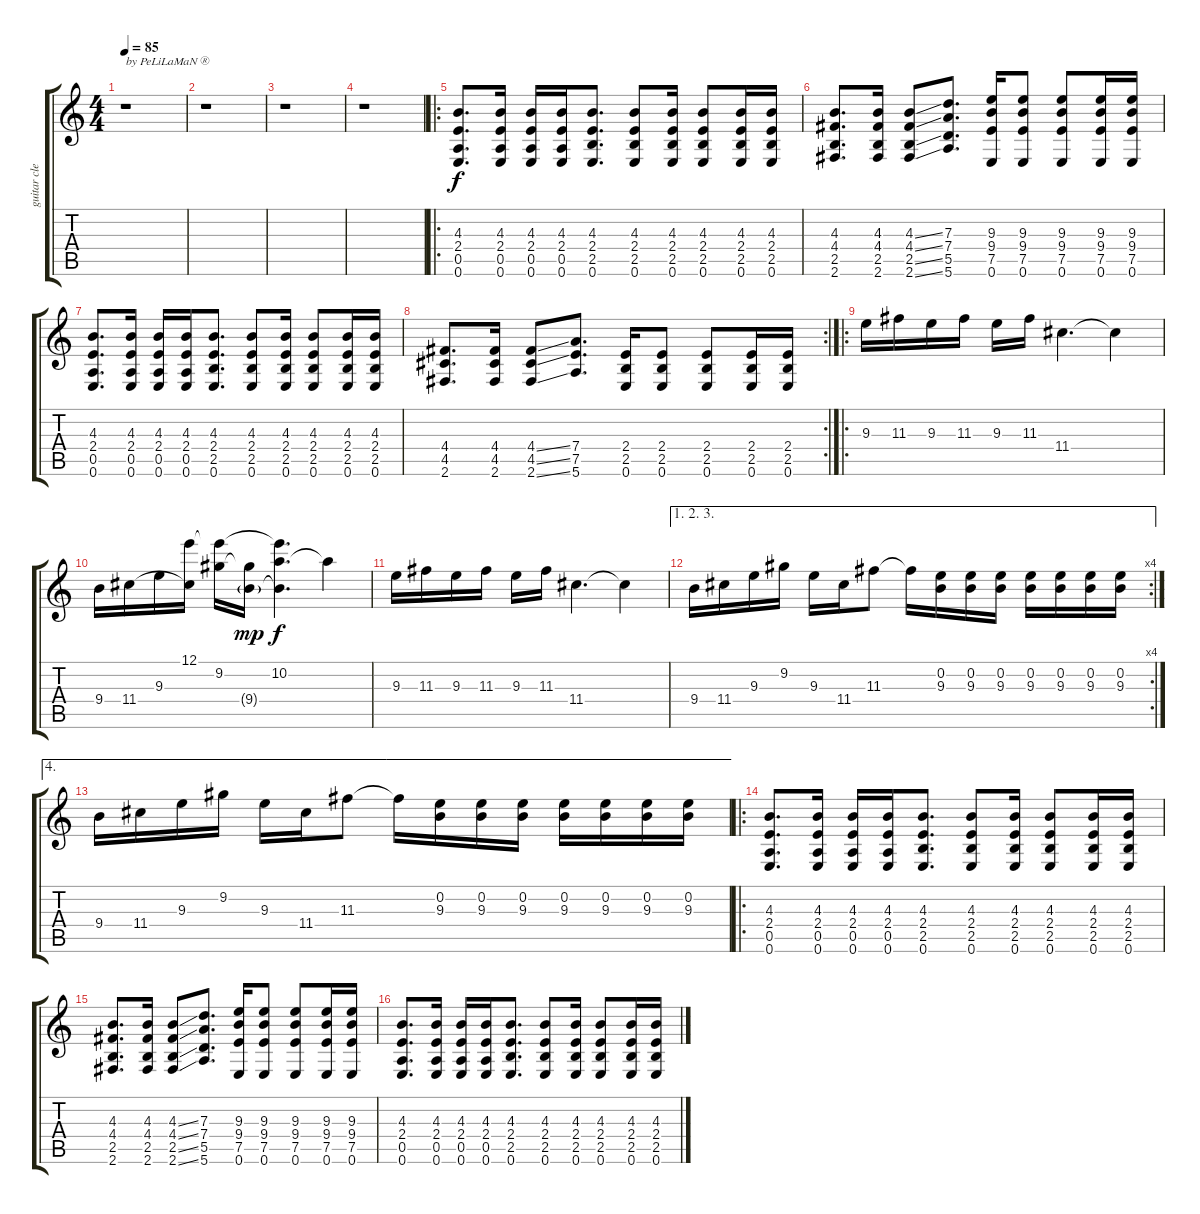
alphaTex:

\track ("guitar clean" "guitar cle") {instrument electricguitarclean}
\staff {score tabs}
\tuning (E4 B3 G3 D3 A2 E2) {hide}
\ts (4 4)
\tempo 85
\clef g2
\ks c
r.1{txt "by PeLiLaMaN ®" dy f instrument electricguitarclean} |
r.1 |
r.1 |
r.1 |
\ro
(4.3 2.4 0.5 0.6).8{d volume 9 instrument distortionguitar} (4.3 2.4 0.5 0.6).16 (4.3 2.4 0.5 0.6).16 (4.3 2.4 0.5 0.6).16 (4.3 2.4 2.5 0.6).8{d} (4.3 2.4 2.5 0.6).8 (4.3 2.4 2.5 0.6).16 (4.3 2.4 2.5 0.6).8 (4.3 2.4 2.5 0.6).16 (4.3 2.4 2.5 0.6).16 |
(4.3 4.4 2.5 2.6).8{d} (4.3 4.4 2.5 2.6).16 (4.3{ss} 4.4{ss} 2.5{ss} 2.6{ss}).8 (7.3 7.4 5.5 5.6).8{d} (9.3 9.4 7.5 0.6).16 (9.3 9.4 7.5 0.6).8 (9.3 9.4 7.5 0.6).8 (9.3 9.4 7.5 0.6).16 (9.3 9.4 7.5 0.6).16 |
(4.3 2.4 0.5 0.6).8{d} (4.3 2.4 0.5 0.6).16 (4.3 2.4 0.5 0.6).16 (4.3 2.4 0.5 0.6).16 (4.3 2.4 2.5 0.6).8{d} (4.3 2.4 2.5 0.6).8 (4.3 2.4 2.5 0.6).16 (4.3 2.4 2.5 0.6).8 (4.3 2.4 2.5 0.6).16 (4.3 2.4 2.5 0.6).16 |
\rc 2
(4.4 4.5 2.6).8{d} (4.4 4.5 2.6).16 (4.4{ss} 4.5{ss} 2.6{ss}).8 (7.4 7.5 5.6).8{d} (2.4 2.5 0.6).16 (2.4 2.5 0.6).8 (2.4 2.5 0.6).8 (2.4 2.5 0.6).16 (2.4 2.5 0.6).16 |
\ro
9.3.16{volume 15 instrument electricguitarclean} 11.3.16 9.3.16 11.3.16 9.3.16 11.3.16 11.4.4{d} 11.4{t}.4 |
9.4.16 11.4.16 9.3.16 (12.1 11.4{t}).16 (12.1{t} 9.2).16 (9.2{t} 9.4{g}).16{dy mp} (12.1{t} 10.2 9.4{t}).4{d dy f} 10.2{t}.4 |
9.3.16 11.3.16 9.3.16 11.3.16 9.3.16 11.3.16 11.4.4{d} 11.4{t}.4 |
\ae (1 2 3)
\rc 4
9.4.16 11.4.16 9.3.16 9.2.16 9.3.16 11.4.16 11.3.8 11.3{t}.16 (0.2 9.3).16 (0.2 9.3).16 (0.2 9.3).16 (0.2 9.3).16 (0.2 9.3).16 (0.2 9.3).16 (0.2 9.3).16 |
\ae 4
9.4.16 11.4.16 9.3.16 9.2.16 9.3.16 11.4.16 11.3.8 11.3{t}.16 (0.2 9.3).16 (0.2 9.3).16 (0.2 9.3).16 (0.2 9.3).16 (0.2 9.3).16 (0.2 9.3).16 (0.2 9.3).16 |
\ro
(4.3 2.4 0.5 0.6).8{d volume 9 instrument distortionguitar} (4.3 2.4 0.5 0.6).16 (4.3 2.4 0.5 0.6).16 (4.3 2.4 0.5 0.6).16 (4.3 2.4 2.5 0.6).8{d} (4.3 2.4 2.5 0.6).8 (4.3 2.4 2.5 0.6).16 (4.3 2.4 2.5 0.6).8 (4.3 2.4 2.5 0.6).16 (4.3 2.4 2.5 0.6).16 |
(4.3 4.4 2.5 2.6).8{d} (4.3 4.4 2.5 2.6).16 (4.3{ss} 4.4{ss} 2.5{ss} 2.6{ss}).8 (7.3 7.4 5.5 5.6).8{d} (9.3 9.4 7.5 0.6).16 (9.3 9.4 7.5 0.6).8 (9.3 9.4 7.5 0.6).8 (9.3 9.4 7.5 0.6).16 (9.3 9.4 7.5 0.6).16 |
(4.3 2.4 0.5 0.6).8{d} (4.3 2.4 0.5 0.6).16 (4.3 2.4 0.5 0.6).16 (4.3 2.4 0.5 0.6).16 (4.3 2.4 2.5 0.6).8{d} (4.3 2.4 2.5 0.6).8 (4.3 2.4 2.5 0.6).16 (4.3 2.4 2.5 0.6).8 (4.3 2.4 2.5 0.6).16 (4.3 2.4 2.5 0.6).16
